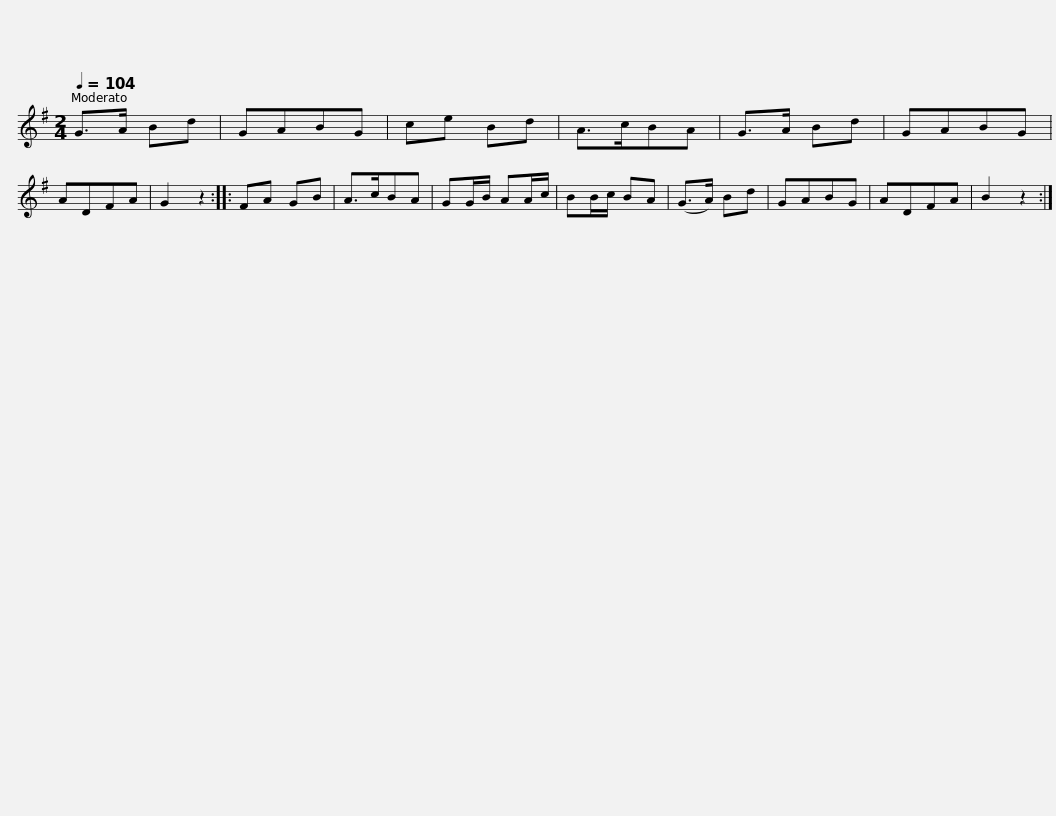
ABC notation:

X:1
L:1/8
Q:1/4=104
M:2/4
I:linebreak $
K:G
V:1 treble
V:1
 G>A Bd | GABG | ce Bd | A>cBA | G>A Bd | %5
 GABG | ADFA | G2 z2 :: FA GB | A>cBA |$ %10
 GG/B/ AA/c/ | BB/c/ BA | (G>A) Bd | GABG | ADFA | %15
 B2 z2 :| %16
